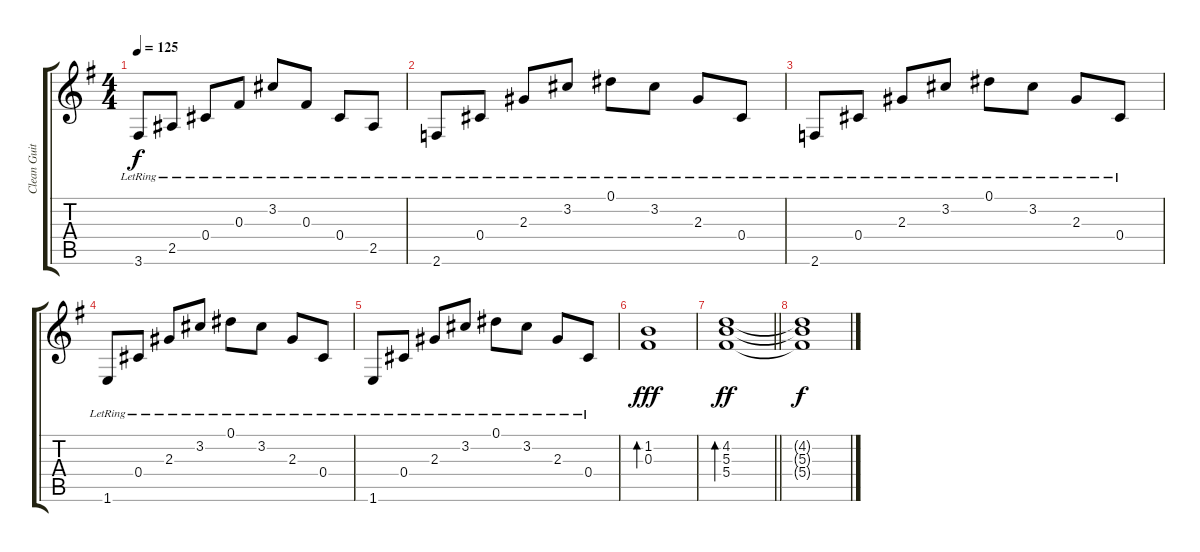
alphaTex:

\track ("Clean Guitar" "Clean Guit") {instrument electricguitarclean}
\staff {score tabs}
\tuning (Eb4 Bb3 Gb3 Db3 Ab2 Eb2) {hide}
\ts (4 4)
\tempo 125
\clef g2
\ks g
3.6{lr}.8{dy f} 2.5{lr}.8 0.4{lr}.8 0.3{lr}.8 3.2{lr}.8 0.3{lr}.8 0.4{lr}.8 2.5{lr}.8 |
2.6{lr}.8 0.4{lr}.8 2.3{lr}.8 3.2{lr}.8 0.1{lr}.8 3.2{lr}.8 2.3{lr}.8 0.4{lr}.8 |
2.6{lr}.8 0.4{lr}.8 2.3{lr}.8 3.2{lr}.8 0.1{lr}.8 3.2{lr}.8 2.3{lr}.8 0.4{lr}.8 |
1.6{lr}.8 0.4{lr}.8 2.3{lr}.8 3.2{lr}.8 0.1{lr}.8 3.2{lr}.8 2.3{lr}.8 0.4{lr}.8 |
1.6{lr}.8 0.4{lr}.8 2.3{lr}.8 3.2{lr}.8 0.1{lr}.8 3.2{lr}.8 2.3{lr}.8 0.4{lr}.8 |
(1.2 0.3).1{bd 480 dy fff} |
\barLineRight lightlight
(4.2 5.3 5.4).1{bd 480 dy ff} |
(4.2{t} 5.3{t} 5.4{t}).1{dy f}
